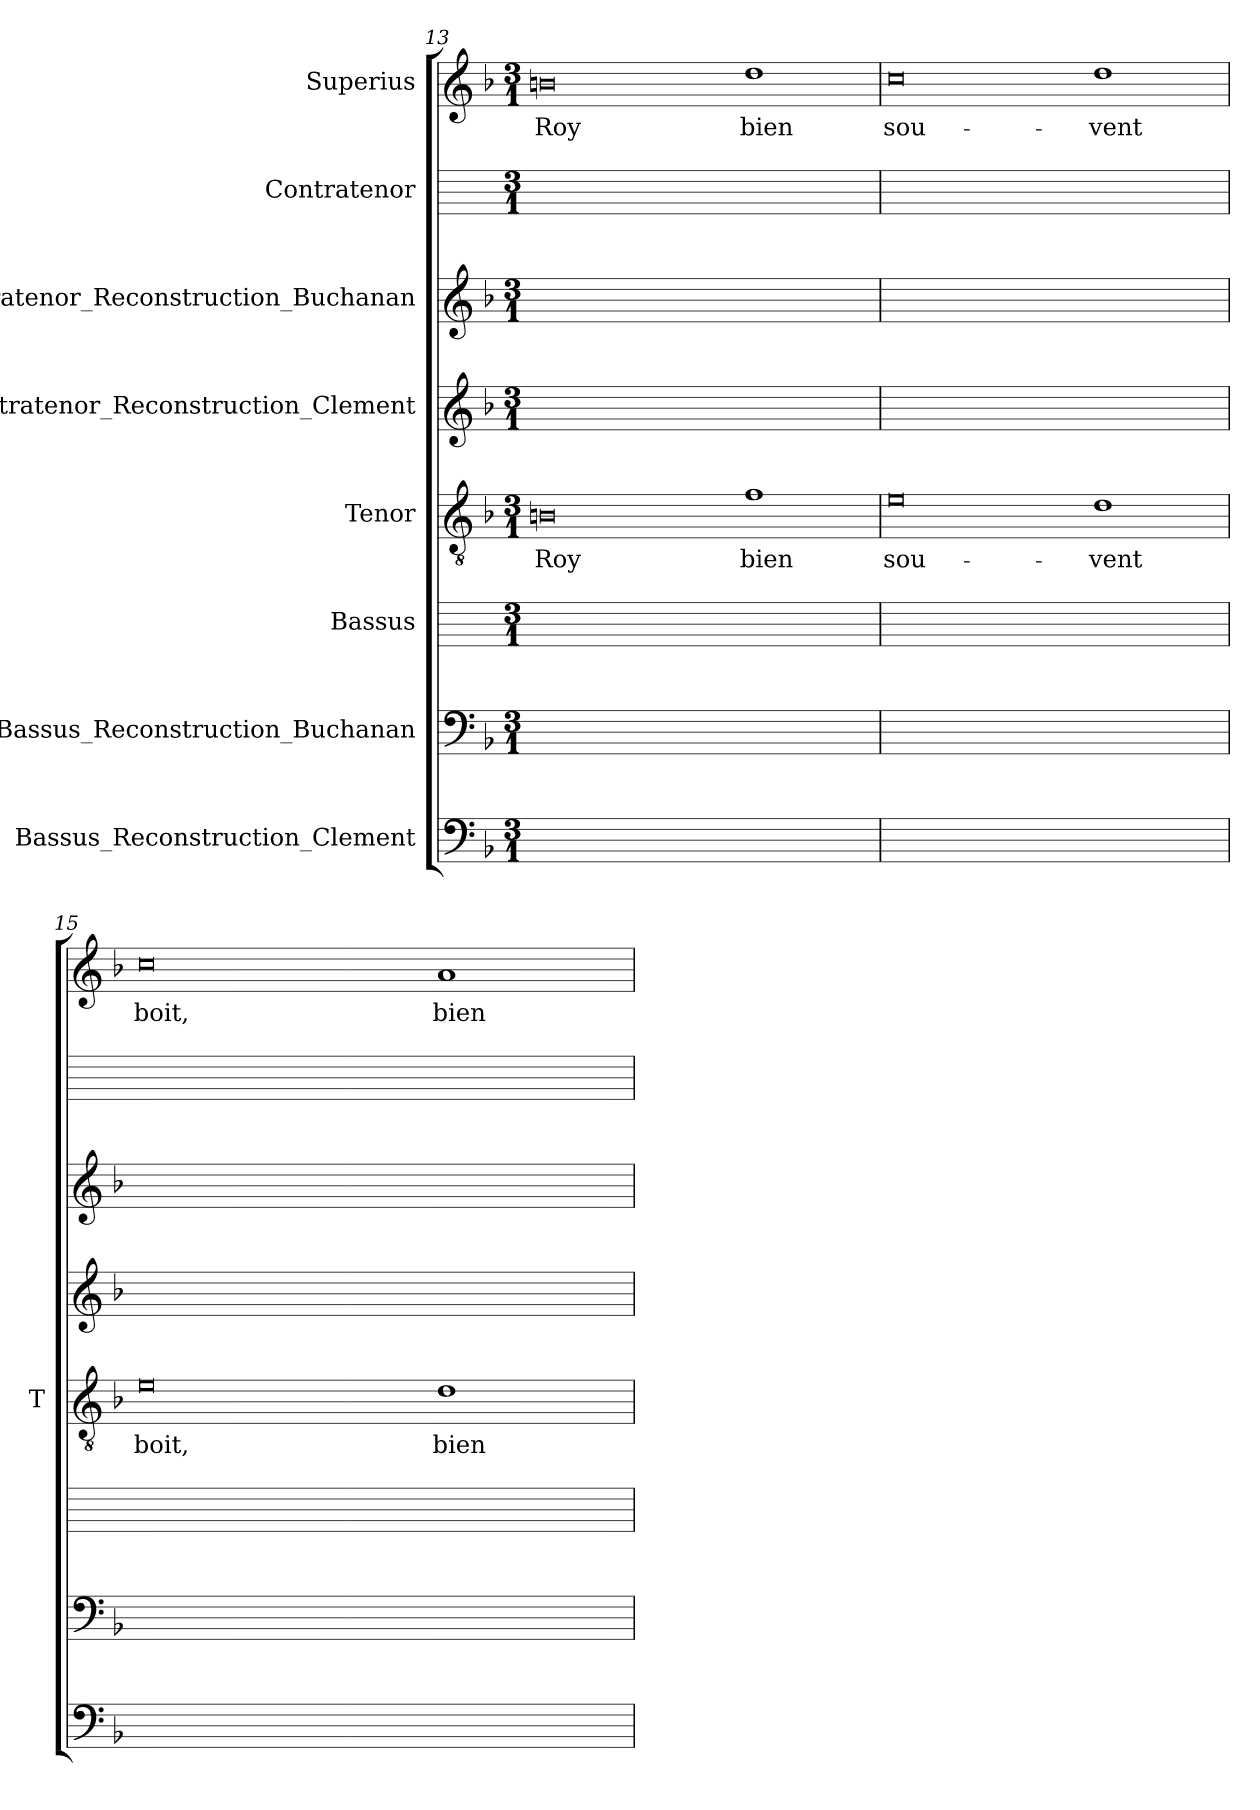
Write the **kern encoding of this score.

**kern	**kern	**kern	**kern	**text	**kern	**kern	**kern	**kern	**text
*part8	*part7	*part6	*part5	*part5	*part4	*part3	*part2	*part1	*part1
*staff8	*staff7	*staff6	*staff5	*staff5	*staff4	*staff3	*staff2	*staff1	*staff1
*I"Bassus_Reconstruction_Clement	*I"Bassus_Reconstruction_Buchanan	*I"Bassus	*I"Tenor	*	*I"Contratenor_Reconstruction_Clement	*I"Contratenor_Reconstruction_Buchanan	*I"Contratenor	*I"Superius	*
*	*	*	*I'T	*	*	*	*	*	*
*clefF4	*clefF4	*	*clefGv2	*	*clefG2	*clefG2	*	*clefG2	*
*k[b-]	*k[b-]	*	*k[b-]	*	*k[b-]	*k[b-]	*	*k[b-]	*
*F:	*F:	*	*F:	*	*F:	*F:	*	*F:	*
*M3/1	*M3/1	*M3/1	*M3/1	*	*M3/1	*M3/1	*M3/1	*M3/1	*
=13	=13	=13	=13	=13	=13	=13	=13	=13	=13
0.ryy	0.ryy	0.ryy	0Bn	-Roy	0.ryy	0.ryy	0.ryy	0bn	-Roy
.	.	.	1f	-bien	.	.	.	1dd	-bien
=14	=14	=14	=14	=14	=14	=14	=14	=14	=14
0.ryy	0.ryy	0.ryy	0e	sou-	0.ryy	0.ryy	0.ryy	0cc	sou-
.	.	.	1d	-vent	.	.	.	1dd	-vent
=15	=15	=15	=15	=15	=15	=15	=15	=15	=15
0.ryy	0.ryy	0.ryy	0e	-boit,	0.ryy	0.ryy	0.ryy	0cc	-boit,
.	.	.	1d	-bien	.	.	.	1a	-bien
=	=	=	=	=	=	=	=	=	=
*-	*-	*-	*-	*-	*-	*-	*-	*-	*-
